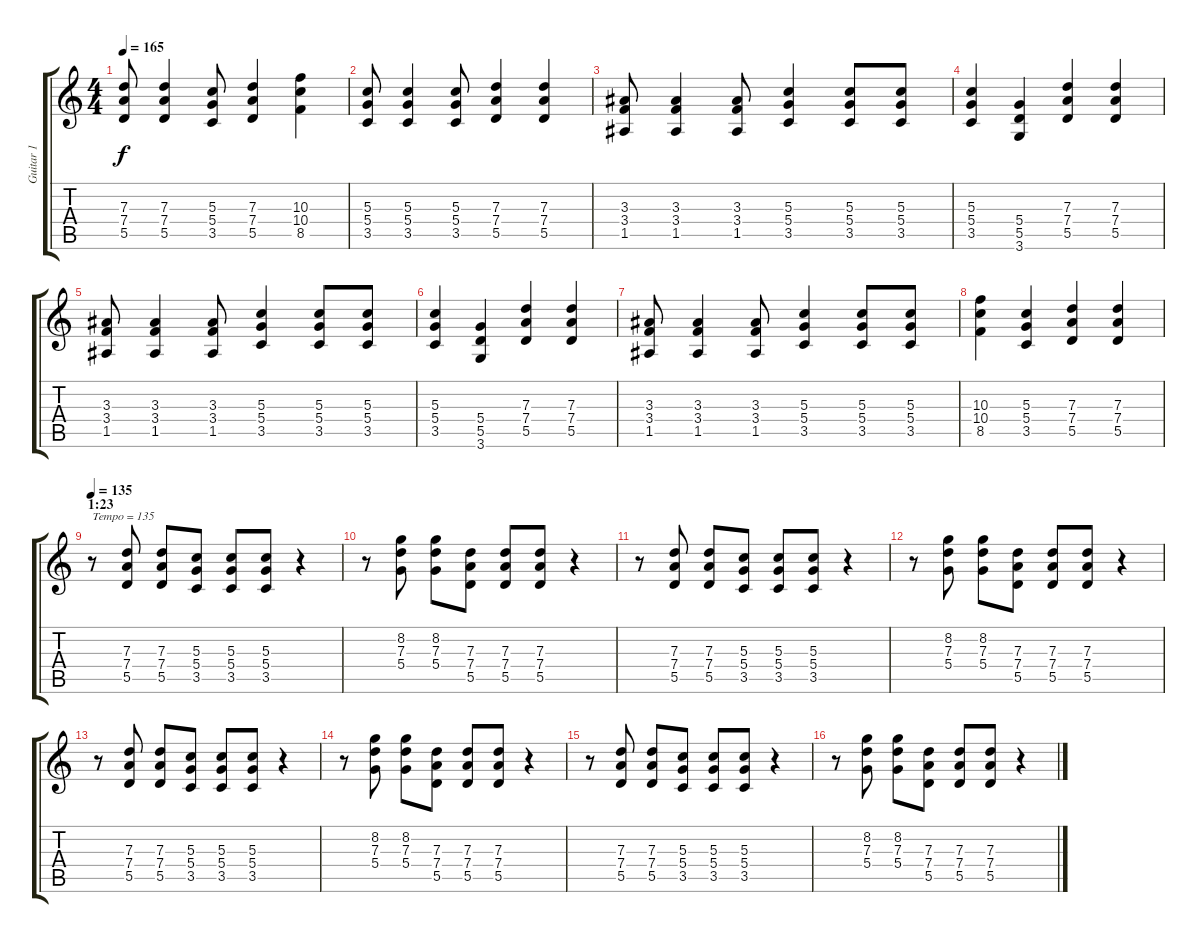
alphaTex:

\track ("Guitar 1" "Guitar 1") {instrument distortionguitar}
\staff {score tabs}
\tuning (E4 B3 G3 D3 A2 E2) {hide}
\ts (4 4)
\tempo 165
\clef g2
\ks c
(7.3 7.4 5.5).8{dy f} (7.3 7.4 5.5).4 (5.3 5.4 3.5).8 (7.3 7.4 5.5).4 (10.3 10.4 8.5).4 |
(5.3 5.4 3.5).8 (5.3 5.4 3.5).4 (5.3 5.4 3.5).8 (7.3 7.4 5.5).4 (7.3 7.4 5.5).4 |
(3.3 3.4 1.5).8 (3.3 3.4 1.5).4 (3.3 3.4 1.5).8 (5.3 5.4 3.5).4 (5.3 5.4 3.5).8 (5.3 5.4 3.5).8 |
(5.3 5.4 3.5).4 (5.4 5.5 3.6).4 (7.3 7.4 5.5).4 (7.3 7.4 5.5).4 |
(3.3 3.4 1.5).8 (3.3 3.4 1.5).4 (3.3 3.4 1.5).8 (5.3 5.4 3.5).4 (5.3 5.4 3.5).8 (5.3 5.4 3.5).8 |
(5.3 5.4 3.5).4 (5.4 5.5 3.6).4 (7.3 7.4 5.5).4 (7.3 7.4 5.5).4 |
(3.3 3.4 1.5).8 (3.3 3.4 1.5).4 (3.3 3.4 1.5).8 (5.3 5.4 3.5).4 (5.3 5.4 3.5).8 (5.3 5.4 3.5).8 |
(10.3 10.4 8.5).4 (5.3 5.4 3.5).4 (7.3 7.4 5.5).4 (7.3 7.4 5.5).4 |
\section ("" "1:23")
\tempo 135
r.8{txt "Tempo = 135"} (7.3 7.4 5.5).8 (7.3 7.4 5.5).8 (5.3 5.4 3.5).8 (5.3 5.4 3.5).8 (5.3 5.4 3.5).8 r.4 |
r.8 (8.2 7.3 5.4).8 (8.2 7.3 5.4).8 (7.3 7.4 5.5).8 (7.3 7.4 5.5).8 (7.3 7.4 5.5).8 r.4 |
r.8 (7.3 7.4 5.5).8 (7.3 7.4 5.5).8 (5.3 5.4 3.5).8 (5.3 5.4 3.5).8 (5.3 5.4 3.5).8 r.4 |
r.8 (8.2 7.3 5.4).8 (8.2 7.3 5.4).8 (7.3 7.4 5.5).8 (7.3 7.4 5.5).8 (7.3 7.4 5.5).8 r.4 |
r.8 (7.3 7.4 5.5).8 (7.3 7.4 5.5).8 (5.3 5.4 3.5).8 (5.3 5.4 3.5).8 (5.3 5.4 3.5).8 r.4 |
r.8 (8.2 7.3 5.4).8 (8.2 7.3 5.4).8 (7.3 7.4 5.5).8 (7.3 7.4 5.5).8 (7.3 7.4 5.5).8 r.4 |
r.8 (7.3 7.4 5.5).8 (7.3 7.4 5.5).8 (5.3 5.4 3.5).8 (5.3 5.4 3.5).8 (5.3 5.4 3.5).8 r.4 |
r.8 (8.2 7.3 5.4).8 (8.2 7.3 5.4).8 (7.3 7.4 5.5).8 (7.3 7.4 5.5).8 (7.3 7.4 5.5).8 r.4
